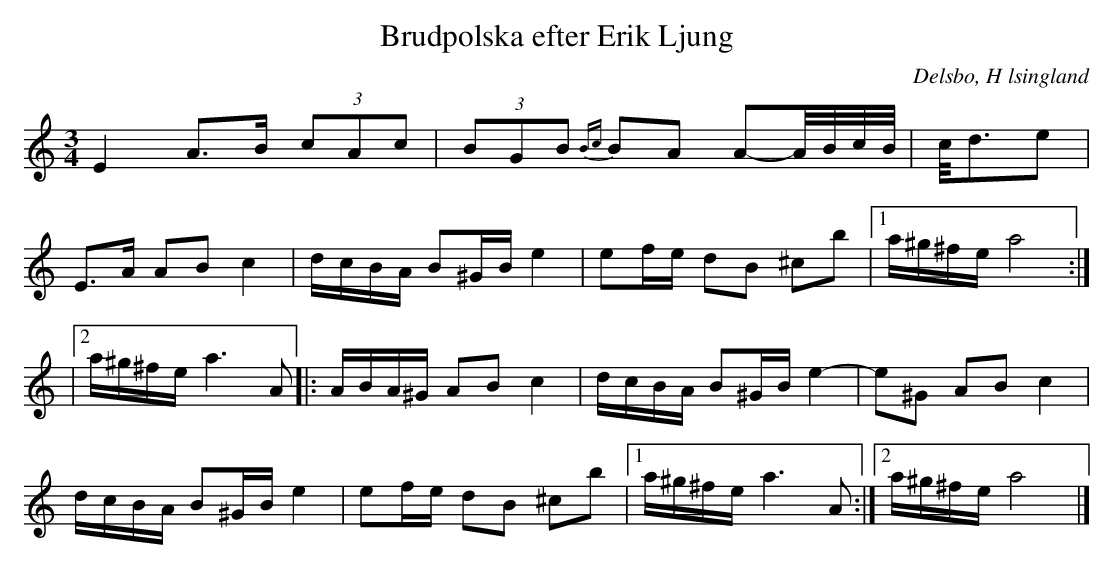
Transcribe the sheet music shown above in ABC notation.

X:1
T: Brudpolska efter Erik Ljung
O: Delsbo, H lsingland
M: 3/4
L: 1/8
K: Am
E2 A>B (3cAc| (3BGB {Bc}BA A-A//B//c//B//|c//d3/2e|
E>A AB c2 | d/c/B/A/ B^G/B/ e2 | ef/e/ dB ^cb |1 a/^g/^f/e/ a4 :|
|2 a/^g/^f/e/ a3 A |: A/B/A/^G/ AB c2 | d/c/B/A/ B^G/B/ e2- | e^G AB c2 |
d/c/B/A/ B^G/B/ e2 | ef/e/ dB ^cb |1 a/^g/^f/e/ a3 A :|2 a/^g/^f/e/ a4 |]
